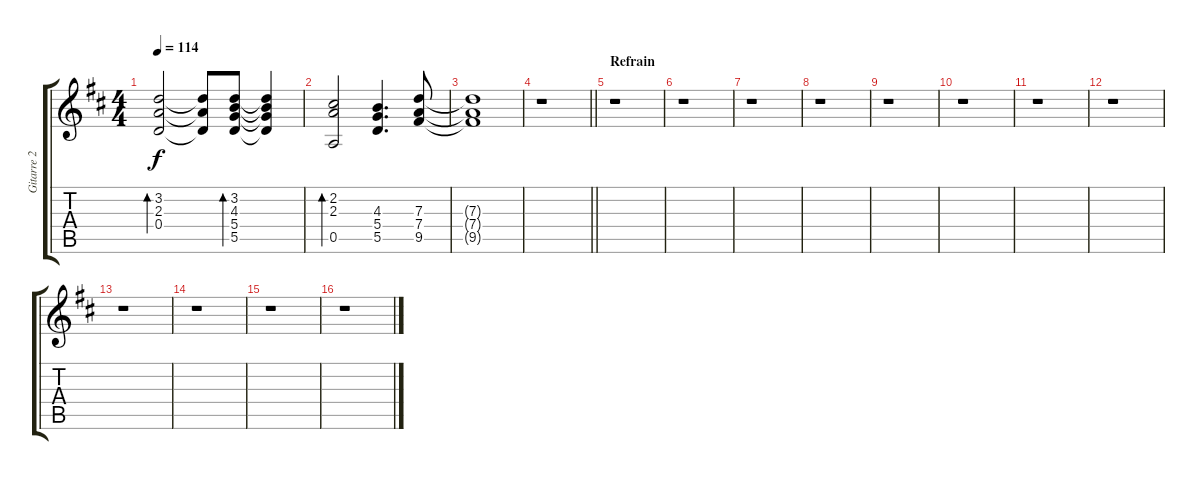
\track ("Gitarre 2 - Micha" "Gitarre 2 ") {instrument acousticguitarnylon}
\staff {score tabs}
\tuning (E4 B3 G3 D3 A2 E2) {hide}
\ts (4 4)
\tempo 114
\clef g2
\ks d
(3.2 2.3 0.4).2{bd 120 dy f} (3.2{t} 2.3{t} 0.4{t}).8 (3.2 4.3 5.4 5.5).8{bd 120} (3.2{t} 4.3{t} 5.4{t} 5.5{t}).4 |
(2.2 2.3 0.5).2{bd 120} (4.3 5.4 5.5).4{d} (7.3 7.4 9.5).8 |
(7.3{t} 7.4{t} 9.5{t}).1 |
\barLineRight lightlight
r.1 |
\section ("" "Refrain")
r.1 |
r.1 |
r.1 |
r.1 |
r.1 |
r.1 |
r.1 |
r.1 |
r.1 |
r.1 |
r.1 |
r.1
